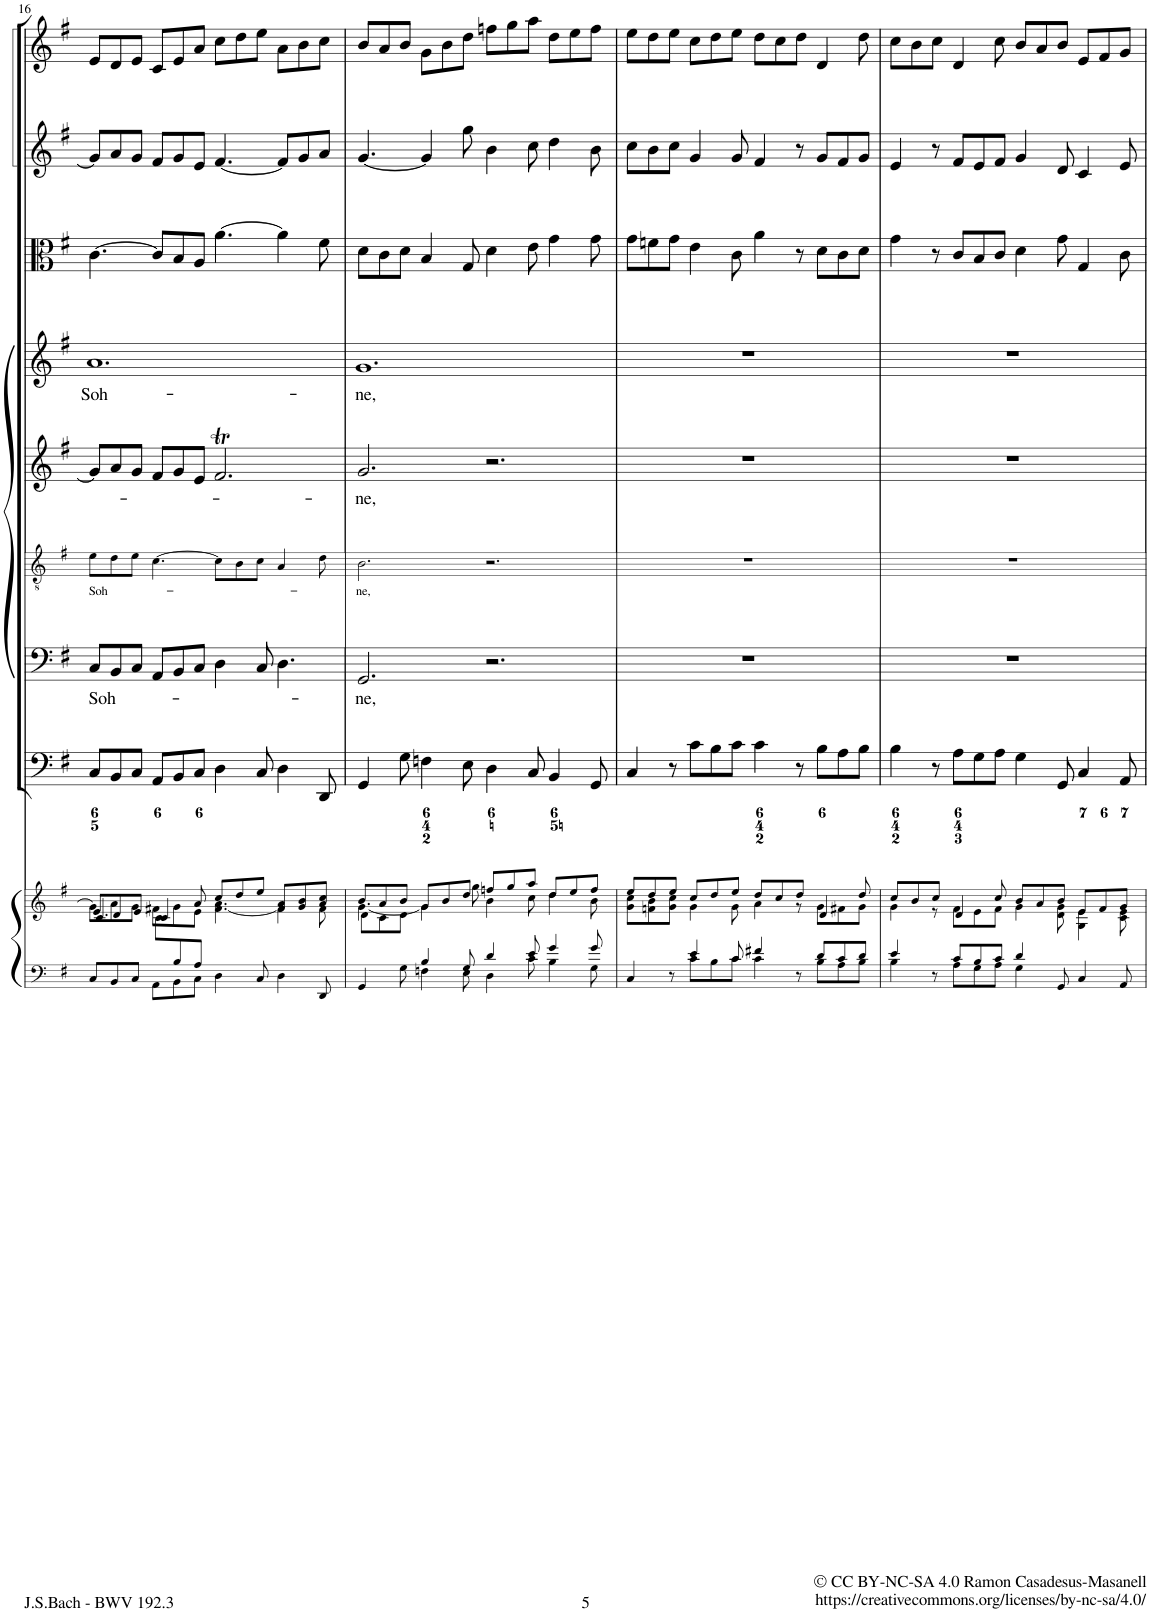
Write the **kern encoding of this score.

**kern	**kern	**kern	**kern	**text	**kern	**text	**kern	**text	**kern	**text	**kern	**kern	**kern
*part9	*part9	*part8	*part7	*part7	*part6	*part6	*part5	*part5	*part4	*part4	*part3	*part2	*part1
*staff10	*staff9	*staff8	*staff7	*staff7	*staff6	*staff6	*staff5	*staff5	*staff4	*staff4	*staff3	*staff2	*staff1
*I"Piano reduction	*	*I"Continuo	*I"Basso	*	*I"Tenor	*	*I"Alto	*	*I"Soprano	*	*I"Viola	*I"Flauto traverso II. Oboe II. Violino II.	*I"Flauto traverso I. Oboe I. Violino I.
*I'Pno	*	*	*	*	*	*	*	*	*	*	*I'Vla	*I'Vln	*I'Vln
!!LO:PB:g=z
*clefF4	*clefG2	*clefF4	*clefF4	*	*clefGv2	*	*clefG2	*	*clefG2	*	*clefC3	*clefG2	*clefG2
*k[f#]	*k[f#]	*k[f#]	*k[f#]	*	*k[f#]	*	*k[f#]	*	*k[f#]	*	*k[f#]	*k[f#]	*k[f#]
*M12/8	*M12/8	*M12/8	*M12/8	*	*M12/8	*	*M12/8	*	*M12/8	*	*M12/8	*M12/8	*M12/8
=16	=16	=16	=16	=16	=16	=16	=16	=16	=16	=16	=16	=16	=16
*^	*^	*	*	*	*	*	*	*	*	*	*	*	*
*	*	*	*^	*	*	*	*	*	*	*	*	*	*	*	*
!	!	!	!	!	!	!	!LO:LY:b	!	!LO:LY:b	!	!	!	!LO:LY:b	!	!	!
2ryy	8C/L	8e/L	8g\L]	4.c/	8C/L	8C/L	Soh-	8e\L	Soh-	8g/L]	.	1.a	Soh-	[4.c\	8g/L]	8e/L
.	8BB/	8d/	8a\	.	8BB/	8BB/	.	8d\	.	8a/	.	.	.	.	8a/	8d/
.	8C/J	8e/J	8g\J	.	8C/J	8C/J	.	8e\J	.	8g/J	.	.	.	.	8g/J	8e/J
.	8AA\L	4c/	8f#X\L	8c\L	8AA/L	8AA/L	.	[4.c\	.	8f#/L	.	.	.	8c/L]	8f#/L	8c/L
8B/	8BB\	.	8g\	1ryy	8BB/	8BB/	.	.	.	8g/	.	.	.	8B/	8g/	8e/
8A/J	8C\J	8a/	8e\J	.	8C/J	8C/J	.	.	.	8e/J	.	.	.	8A/J	8e/J	8a/J
2.ryy	4D\	8cc/L	[4.f#\ 4.a\	.	4D\	4D\	.	8c\L]	.	2.f#t/	.	.	.	[4.a\	[4.f#/	8cc\L
.	.	8dd/	.	.	.	.	.	8B\	.	.	.	.	.	.	.	8dd\
.	8C/	8ee/J	.	.	8C/	8C/	.	8c\J	.	.	.	.	.	.	.	8ee\J
.	4D\	8f#/ 8a/L	4f#\]	.	4D\	4.D\	.	4A/	.	.	.	.	.	4a\]	8f#/L]	8a\L
.	.	8g/ 8b/	.	.	.	.	.	.	.	.	.	.	.	.	8g/	8b\
.	8DD/	8a/ 8cc/J	8f#\	.	8DD/	.	.	8d\	.	.	.	.	.	8f#\	8a/J	8cc\J
=17	=17	=17	=17	=17	=17	=17	=17	=17	=17	=17	=17	=17	=17	=17	=17	=17
!	!	!	!	!	!	!	!LO:LY:b	!	!LO:LY:b	!	!LO:LY:b	!	!LO:LY:b	!	!	!
4.ryy	4GG/	8b/L	[4.g\	8d\L	4GG/	2.GG/	-ne,	2.B\	-ne,	2.g/	-ne,	1.g	-ne,	8d\L	[4.g/	8b/L
.	.	8a/	.	8c\	.	.	.	.	.	.	.	.	.	8c\	.	8a/
.	8G\	8b/J	.	8d\J	8G\	.	.	.	.	.	.	.	.	8d\J	.	8b/J
4B/	4Fn\	8g/L	4g\]	1ryy	4Fn\	.	.	.	.	.	.	.	.	4B/	4g/]	8g\L
.	.	8b/	.	.	.	.	.	.	.	.	.	.	.	.	.	8b\
8G/	8E\	8dd/J	8gg\	.	8E\	.	.	.	.	.	.	.	.	8G/	8gg\	8dd\J
4d/	4D\	8ffn/L	4b\	.	4D\	2.r	.	2.r	.	2.r	.	.	.	4d\	4b\	8ffn\L
.	.	8gg/	.	.	.	.	.	.	.	.	.	.	.	.	.	8gg\
8e/	8c\	8aa/J	8cc\	.	8C/	.	.	.	.	.	.	.	.	8e\	8cc\	8aa\J
4g/	4B\	8dd/L	4dd\	.	4BB/	.	.	.	.	.	.	.	.	4g\	4dd\	8dd\L
.	.	8ee/	.	.	.	.	.	.	.	.	.	.	.	.	.	8ee\
8g/	8G\	8ff/J	8b\	8ryy	8GG/	.	.	.	.	.	.	.	.	8g\	8b\	8ff\J
*	*	*	*v	*v	*	*	*	*	*	*	*	*	*	*	*	*
=18	=18	=18	=18	=18	=18	=18	=18	=18	=18	=18	=18	=18	=18	=18	=18
4C/	4ryy	8ee/L	8g\ 8cc\L	4C/	1.r	.	1.r	.	1.r	.	1.r	.	8g\L	8cc\L	8ee\L
.	.	8dd/	8fn\ 8b\	.	.	.	.	.	.	.	.	.	8fn\	8b\	8dd\
8r	8ryy	8ee/J	8g\ 8cc\J	8r	.	.	.	.	.	.	.	.	8g\J	8cc\J	8ee\J
4e/	8c\L	8cc/L	4g\	8c\L	.	.	.	.	.	.	.	.	4e\	4g/	8cc\L
.	8B\	8dd/	.	8B\	.	.	.	.	.	.	.	.	.	.	8dd\
8c/	8c\J	8ee/J	8g\	8c\J	.	.	.	.	.	.	.	.	8c\	8g/	8ee\J
4f#X/	4c\	8dd/L	4a\	4c\	.	.	.	.	.	.	.	.	4a\	4f#/	8dd\L
.	.	8cc/	.	.	.	.	.	.	.	.	.	.	.	.	8cc\
8r	8ryy	8dd/J	8r	8r	.	.	.	.	.	.	.	.	8r	8r	8dd\J
8d/L	8B\L	4d/	8g\L	8B\L	.	.	.	.	.	.	.	.	8d\L	8g/L	4d/
8c/	8A\	.	8f#X\	8A\	.	.	.	.	.	.	.	.	8c\	8f#/	.
8d/J	8B\J	8dd/	8g\J	8B\J	.	.	.	.	.	.	.	.	8d\J	8g/J	8dd\
=19	=19	=19	=19	=19	=19	=19	=19	=19	=19	=19	=19	=19	=19	=19	=19
4e/	4B\	8cc/L	4g\	4B\	1.r	.	1.r	.	1.r	.	1.r	.	4g\	4e/	8cc\L
.	.	8b/	.	.	.	.	.	.	.	.	.	.	.	.	8b\
8r	8ryy	8cc/J	8r	8r	.	.	.	.	.	.	.	.	8r	8r	8cc\J
8c/L	8A\L	4d/	8f#\L	8A\L	.	.	.	.	.	.	.	.	8c/L	8f#/L	4d/
8B/	8G\	.	8e\	8G\	.	.	.	.	.	.	.	.	8B/	8e/	.
8c/J	8A\J	8cc/	8f#\J	8A\J	.	.	.	.	.	.	.	.	8c/J	8f#/J	8cc\
4d/	4G\	8b/L	4g\	4G\	.	.	.	.	.	.	.	.	4d\	4g/	8b/L
.	.	8a/	.	.	.	.	.	.	.	.	.	.	.	.	8a/
8GG/	8ryy	8b/J	8d\ 8g\	8GG/	.	.	.	.	.	.	.	.	8g\	8d/	8b/J
4C/	4.ryy	8e/L	4G\ 4e\	4C/	.	.	.	.	.	.	.	.	4G/	4c/	8e/L
.	.	8f#/	.	.	.	.	.	.	.	.	.	.	.	.	8f#/
8AA/	.	8g/J	8c\ 8e\	8AA/	.	.	.	.	.	.	.	.	8c\	8e/	8g/J
*v	*v	*	*	*	*	*	*	*	*	*	*	*	*	*	*
*	*v	*v	*	*	*	*	*	*	*	*	*	*	*	*
=	=	=	=	=	=	=	=	=	=	=	=	=	=
*-	*-	*-	*-	*-	*-	*-	*-	*-	*-	*-	*-	*-	*-
